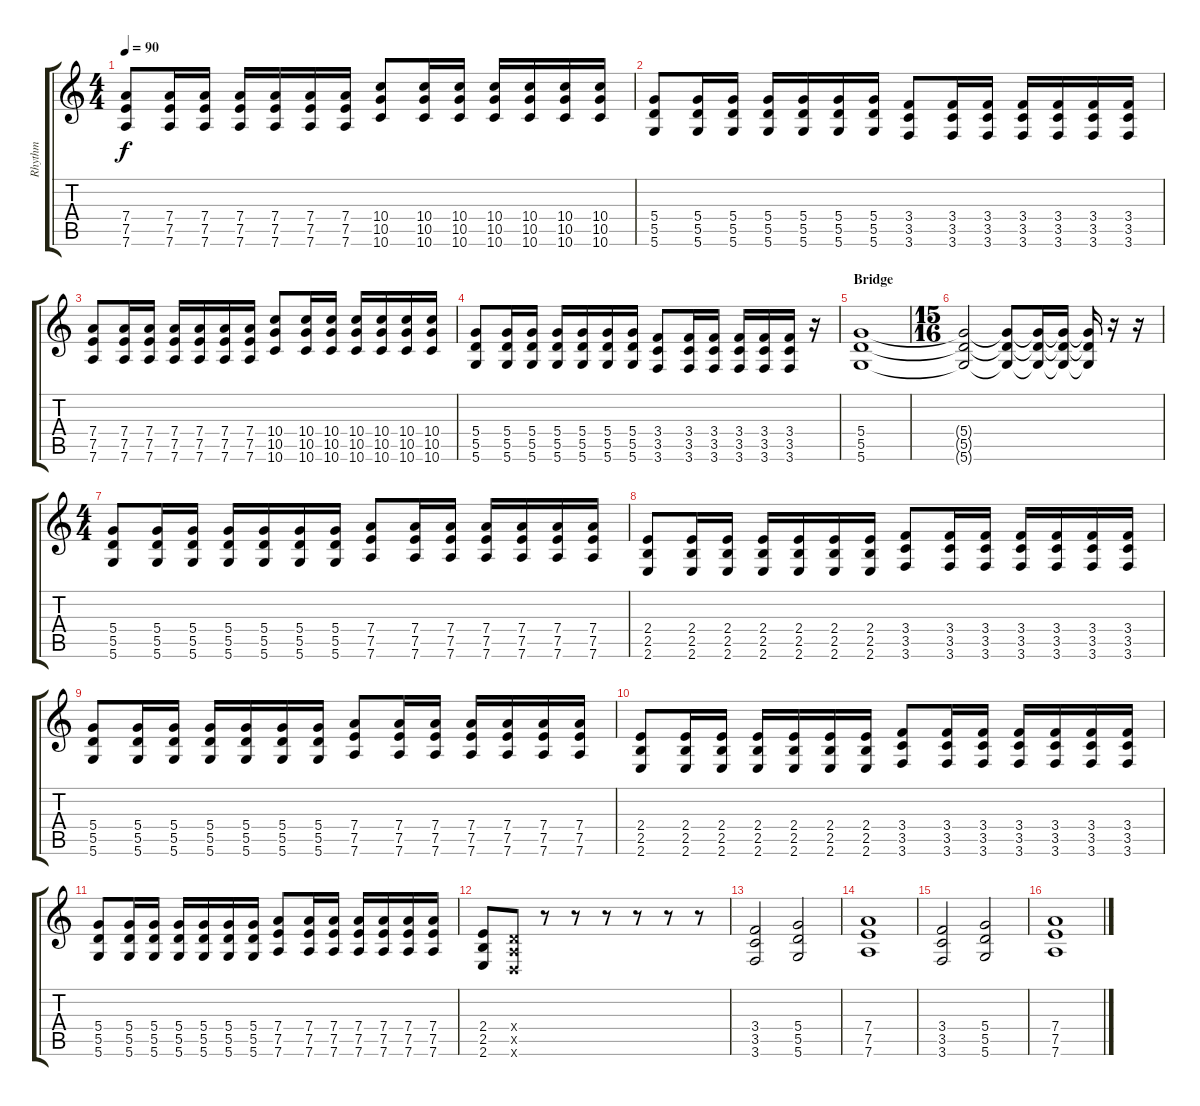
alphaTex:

\track ("Rhythm" "Rhythm") {instrument distortionguitar}
\staff {score tabs}
\tuning (E4 B3 G3 D3 A2 D2) {hide}
\ts (4 4)
\tempo 90
\clef g2
\ks c
(7.4 7.5 7.6).8{dy f} (7.4 7.5 7.6).16 (7.4 7.5 7.6).16 (7.4 7.5 7.6).16 (7.4 7.5 7.6).16 (7.4 7.5 7.6).16 (7.4 7.5 7.6).16 (10.4 10.5 10.6).8 (10.4 10.5 10.6).16 (10.4 10.5 10.6).16 (10.4 10.5 10.6).16 (10.4 10.5 10.6).16 (10.4 10.5 10.6).16 (10.4 10.5 10.6).16 |
(5.4 5.5 5.6).8 (5.4 5.5 5.6).16 (5.4 5.5 5.6).16 (5.4 5.5 5.6).16 (5.4 5.5 5.6).16 (5.4 5.5 5.6).16 (5.4 5.5 5.6).16 (3.4 3.5 3.6).8 (3.4 3.5 3.6).16 (3.4 3.5 3.6).16 (3.4 3.5 3.6).16 (3.4 3.5 3.6).16 (3.4 3.5 3.6).16 (3.4 3.5 3.6).16 |
(7.4 7.5 7.6).8 (7.4 7.5 7.6).16 (7.4 7.5 7.6).16 (7.4 7.5 7.6).16 (7.4 7.5 7.6).16 (7.4 7.5 7.6).16 (7.4 7.5 7.6).16 (10.4 10.5 10.6).8 (10.4 10.5 10.6).16 (10.4 10.5 10.6).16 (10.4 10.5 10.6).16 (10.4 10.5 10.6).16 (10.4 10.5 10.6).16 (10.4 10.5 10.6).16 |
(5.4 5.5 5.6).8 (5.4 5.5 5.6).16 (5.4 5.5 5.6).16 (5.4 5.5 5.6).16 (5.4 5.5 5.6).16 (5.4 5.5 5.6).16 (5.4 5.5 5.6).16 (3.4 3.5 3.6).8 (3.4 3.5 3.6).16 (3.4 3.5 3.6).16 (3.4 3.5 3.6).16 (3.4 3.5 3.6).16 (3.4 3.5 3.6).16 r.16 |
\section ("" "Bridge")
(5.4 5.5 5.6).1 |
\ts (15 16)
(5.4{t} 5.5{t} 5.6{t}).2 (5.4{t} 5.5{t} 5.6{t}).8 (5.4{t} 5.5{t} 5.6{t}).16 (5.4{t} 5.5{t} 5.6{t}).16 (5.4{t} 5.5{t} 5.6{t}).16 r.16 r.16 |
\ts (4 4)
(5.4 5.5 5.6).8 (5.4 5.5 5.6).16 (5.4 5.5 5.6).16 (5.4 5.5 5.6).16 (5.4 5.5 5.6).16 (5.4 5.5 5.6).16 (5.4 5.5 5.6).16 (7.4 7.5 7.6).8 (7.4 7.5 7.6).16 (7.4 7.5 7.6).16 (7.4 7.5 7.6).16 (7.4 7.5 7.6).16 (7.4 7.5 7.6).16 (7.4 7.5 7.6).16 |
(2.4 2.5 2.6).8 (2.4 2.5 2.6).16 (2.4 2.5 2.6).16 (2.4 2.5 2.6).16 (2.4 2.5 2.6).16 (2.4 2.5 2.6).16 (2.4 2.5 2.6).16 (3.4 3.5 3.6).8 (3.4 3.5 3.6).16 (3.4 3.5 3.6).16 (3.4 3.5 3.6).16 (3.4 3.5 3.6).16 (3.4 3.5 3.6).16 (3.4 3.5 3.6).16 |
(5.4 5.5 5.6).8 (5.4 5.5 5.6).16 (5.4 5.5 5.6).16 (5.4 5.5 5.6).16 (5.4 5.5 5.6).16 (5.4 5.5 5.6).16 (5.4 5.5 5.6).16 (7.4 7.5 7.6).8 (7.4 7.5 7.6).16 (7.4 7.5 7.6).16 (7.4 7.5 7.6).16 (7.4 7.5 7.6).16 (7.4 7.5 7.6).16 (7.4 7.5 7.6).16 |
(2.4 2.5 2.6).8 (2.4 2.5 2.6).16 (2.4 2.5 2.6).16 (2.4 2.5 2.6).16 (2.4 2.5 2.6).16 (2.4 2.5 2.6).16 (2.4 2.5 2.6).16 (3.4 3.5 3.6).8 (3.4 3.5 3.6).16 (3.4 3.5 3.6).16 (3.4 3.5 3.6).16 (3.4 3.5 3.6).16 (3.4 3.5 3.6).16 (3.4 3.5 3.6).16 |
(5.4 5.5 5.6).8 (5.4 5.5 5.6).16 (5.4 5.5 5.6).16 (5.4 5.5 5.6).16 (5.4 5.5 5.6).16 (5.4 5.5 5.6).16 (5.4 5.5 5.6).16 (7.4 7.5 7.6).8 (7.4 7.5 7.6).16 (7.4 7.5 7.6).16 (7.4 7.5 7.6).16 (7.4 7.5 7.6).16 (7.4 7.5 7.6).16 (7.4 7.5 7.6).16 |
(2.4 2.5 2.6).8 (0.4{x} 0.5{x} 0.6{x}).8 r.8 r.8 r.8 r.8 r.8 r.8 |
(3.4 3.5 3.6).2 (5.4 5.5 5.6).2 |
(7.4 7.5 7.6).1 |
(3.4 3.5 3.6).2 (5.4 5.5 5.6).2 |
(7.4 7.5 7.6).1
